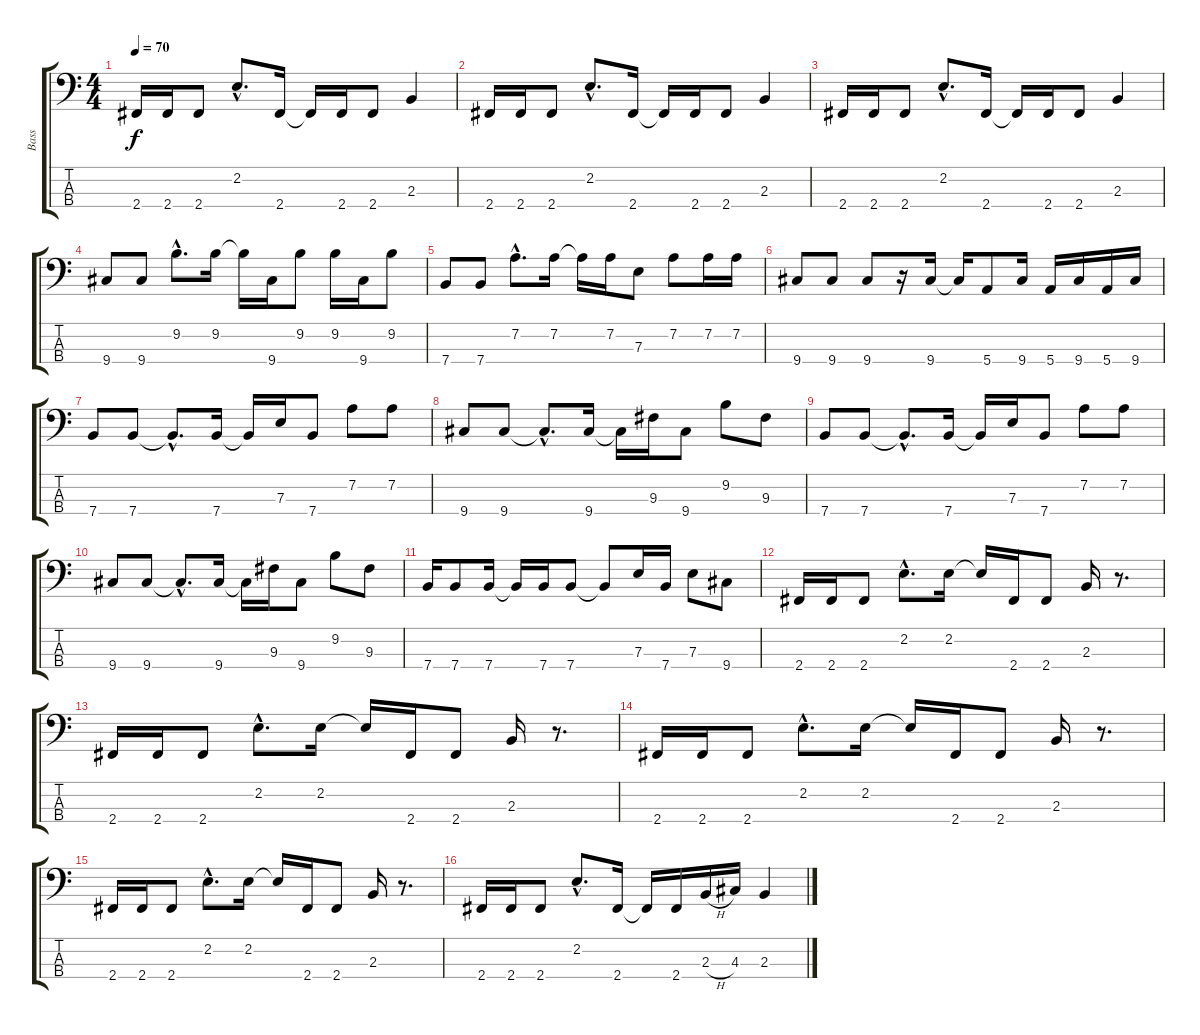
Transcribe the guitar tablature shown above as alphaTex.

\track ("Bass" "Bass") {instrument electricbasspick}
\staff {score tabs}
\tuning (G2 D2 A1 E1) {hide}
\ts (4 4)
\tempo 70
\clef f4
\ks c
2.4.16{dy f} 2.4.16 2.4.8 2.2{hac}.8{d} 2.4.16 2.4{t}.16 2.4.16 2.4.8 2.3.4 |
2.4.16 2.4.16 2.4.8 2.2{hac}.8{d} 2.4.16 2.4{t}.16 2.4.16 2.4.8 2.3.4 |
2.4.16 2.4.16 2.4.8 2.2{hac}.8{d} 2.4.16 2.4{t}.16 2.4.16 2.4.8 2.3.4 |
9.4.8 9.4.8 9.2{hac}.8{d} 9.2.16 9.2{t}.16 9.4.16 9.2.8 9.2.16 9.4.16 9.2.8 |
7.4.8 7.4.8 7.2{hac}.8{d} 7.2.16 7.2{t}.16 7.2.16 7.3.8 7.2.8 7.2.16 7.2.16 |
9.4.8 9.4.8 9.4.8 r.16 9.4.16 9.4{t}.16 5.4.8 9.4.16 5.4.16 9.4.16 5.4.16 9.4.16 |
7.4.8 7.4.8 7.4{hac t}.8{d} 7.4.16 7.4{t}.16 7.3.16 7.4.8 7.2.8 7.2.8 |
9.4.8 9.4.8 9.4{hac t}.8{d} 9.4.16 9.4{t}.16 9.3.16 9.4.8 9.2.8 9.3.8 |
7.4.8 7.4.8 7.4{hac t}.8{d} 7.4.16 7.4{t}.16 7.3.16 7.4.8 7.2.8 7.2.8 |
9.4.8 9.4.8 9.4{hac t}.8{d} 9.4.16 9.4{t}.16 9.3.16 9.4.8 9.2.8 9.3.8 |
7.4.16 7.4.8 7.4.16 7.4{t}.16 7.4.16 7.4.8 7.4{t}.8 7.3.16 7.4.16 7.3.8 9.4.8 |
2.4.16 2.4.16 2.4.8 2.2{hac}.8{d} 2.2.16 2.2{t}.16 2.4.16 2.4.8 2.3.16 r.8{d} |
2.4.16 2.4.16 2.4.8 2.2{hac}.8{d} 2.2.16 2.2{t}.16 2.4.16 2.4.8 2.3.16 r.8{d} |
2.4.16 2.4.16 2.4.8 2.2{hac}.8{d} 2.2.16 2.2{t}.16 2.4.16 2.4.8 2.3.16 r.8{d} |
2.4.16 2.4.16 2.4.8 2.2{hac}.8{d} 2.2.16 2.2{t}.16 2.4.16 2.4.8 2.3.16 r.8{d} |
2.4.16 2.4.16 2.4.8 2.2{hac}.8{d} 2.4.16 2.4{t}.16 2.4.16 2.3{h}.16 4.3.16 2.3.4
